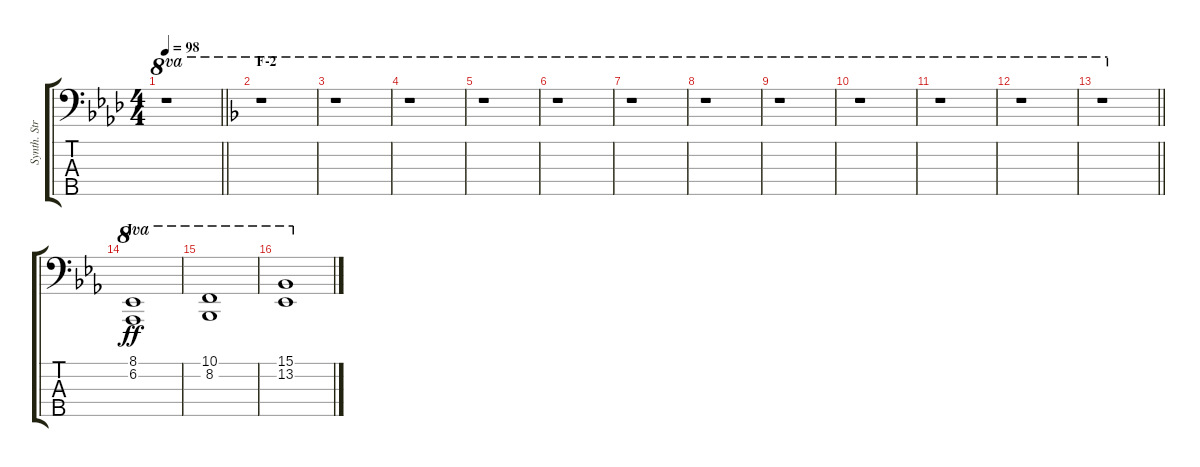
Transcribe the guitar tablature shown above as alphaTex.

\track ("Synth. Strings II" "Synth. Str") {instrument stringensemble1}
\staff {score tabs}
\tuning (G2 D2 A1 E1 B0) {hide}
\ts (4 4)
\tempo 98
\clef f4
\barLineRight lightlight
\ks ab
r.1{ot 8va dy ff} |
\section ("" "F-2")
\ks f
r.1{ot 8va} |
r.1{ot 8va} |
r.1{ot 8va} |
r.1{ot 8va} |
r.1{ot 8va} |
r.1{ot 8va} |
r.1{ot 8va} |
r.1{ot 8va} |
r.1{ot 8va} |
r.1{ot 8va} |
r.1{ot 8va} |
\barLineRight lightlight
r.1{ot 8va} |
\section ("" "J")
\ks eb
(8.1 6.2).1{ot 8va} |
(10.1 8.2).1{ot 8va} |
(15.1 13.2).1{ot 8va}
